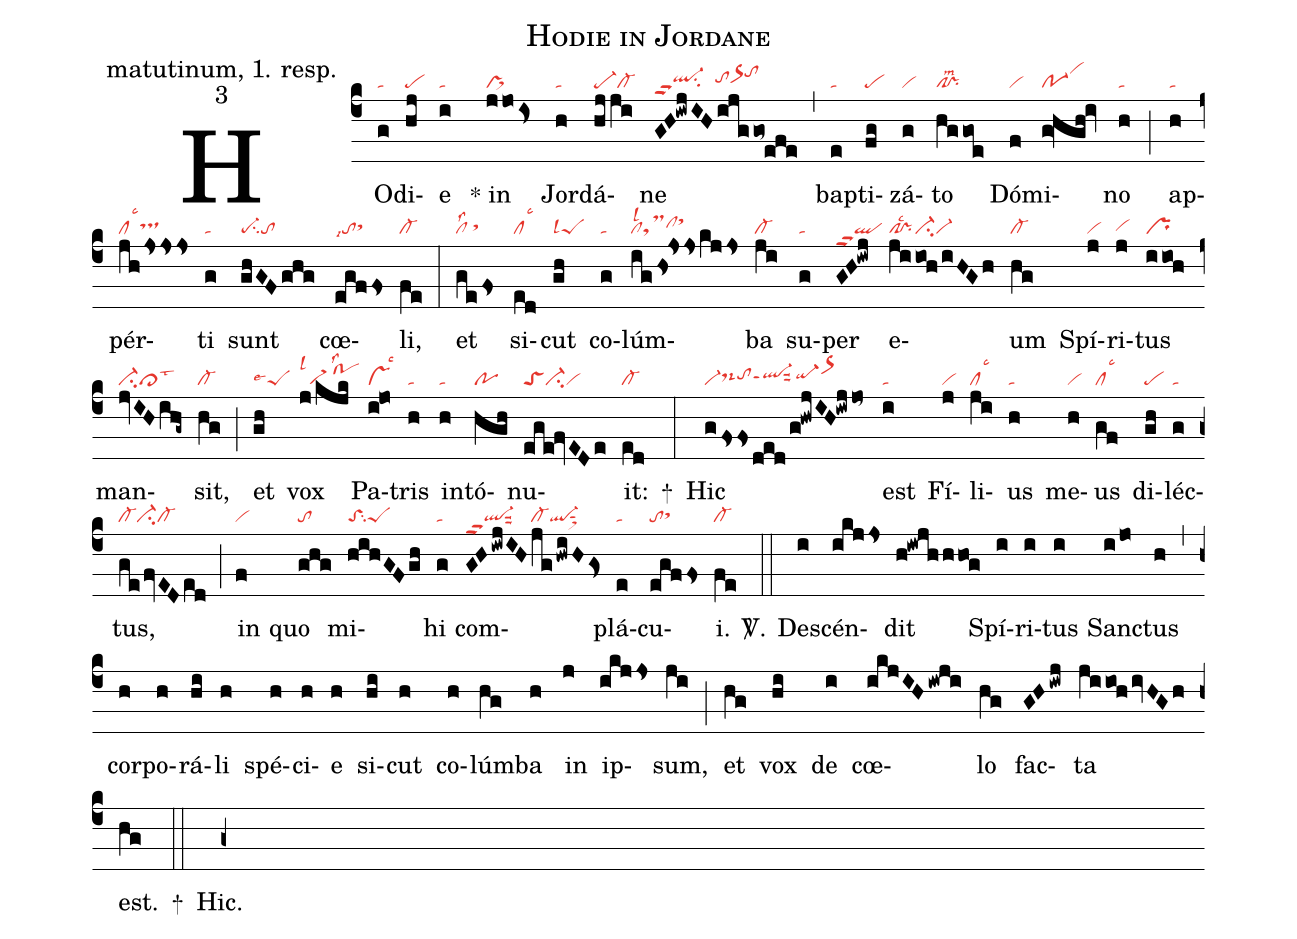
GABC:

name: Hodie in Jordane;
office-part: matutinum, 1. resp.;
mode: 3;
nabc-lines: 1;
%%
(c4)
HO(g|ta)di(hj|pe)e(i|ta) * in(j/jo/is<|pr>) Jor(h|ta)dá(hjji|pe-cl-)ne(GH!iwjIHijggo~!efe|ql-hhppu2su2tohhor>hhtohj) (,)
bap(e|ta)ti(fg|pe)zá(g|vi)to(hg/goe|cl!prlsm2) Dó(f|vi)mi(g!hgh!iv|po-1vihk)no(h|ta) (;)
ap(h|ta)pér(jhjsss|cllsc3tshh)ti(g|ta) sunt(ghGFghg|pe-su2to) cœ(egffs|tolsi7sthh)li,(fe|cl-) (:)
et(gefs|cllss2/sthh) si(ed|cllsc3)cut(gh|peSlsl4) co(g|ta)lúm(ighs!jsskjjs|cllsl2tsMclhhsthj)ba(ji|cl-)
su(g|ta)per(GH!iwj|qlppu2) e(jiioh/iHGh|cl!prlsc2ci-vi-)um(hg|cl-) Spí(j|vi)ri(j|vihg)tus(iioh|pr) man(jvIHihg~|ci-cl>lst3)sit,(hg|cl-) (;)
et(gh|peSlse4) vox(j/kjk|trMlsl1lss2) Pa(i!jo|vslsc3)tris(h|ta) in(h|ta)tó(hgh|po)nu(ege!fvEDe|toSci-vi)it:(ed|cl-) +(:)
Hic(gfssded/g!hwjIH!iwjjo~|vi-ds-hhtohhql-hhppt1suu2qi-hhor>hj) est(i|ta) Fí(j|vi)li(ji|cllsc3)us(h|ta) me(h|vi)us(gf|cllsc3) di(gh|pe)léc(g|ta)tus,(ge/fvEDed|cl-ci-cl-) (;)
in(f|vi) quo(ghg|to) mi(hihGFgh|toSsu2peS)hi(g|ta) com(GH/iwjIH|ql-ppu2suu2|jg/hwiHgs<|cl-ql-sut1sux1)plá(e|ta)cu(egffs|tosthh)i.(fe|cl-) <sp>V/</sp>.(::)
Des(i)cén(ikjjs)dit(h!iwjhhhog) Spí(i)ri(i)tus(i) San(ijo)ctus(h) (,)
cor(h)po(h)rá(hi)li(h) spé(h)ci(h)e(h) si(hi)cut(h) co(h)lúm(hg)ba(h) in(j) ip(ikjjs)sum,(ji) (;)
et(hg) vox(hi) de(i) cœ(ikjIH/iwji)lo(hg) fac(GH/iwj)ta(ji/ioh/ivHGh) est.(hg) +(::) Hic.(g+Z)
